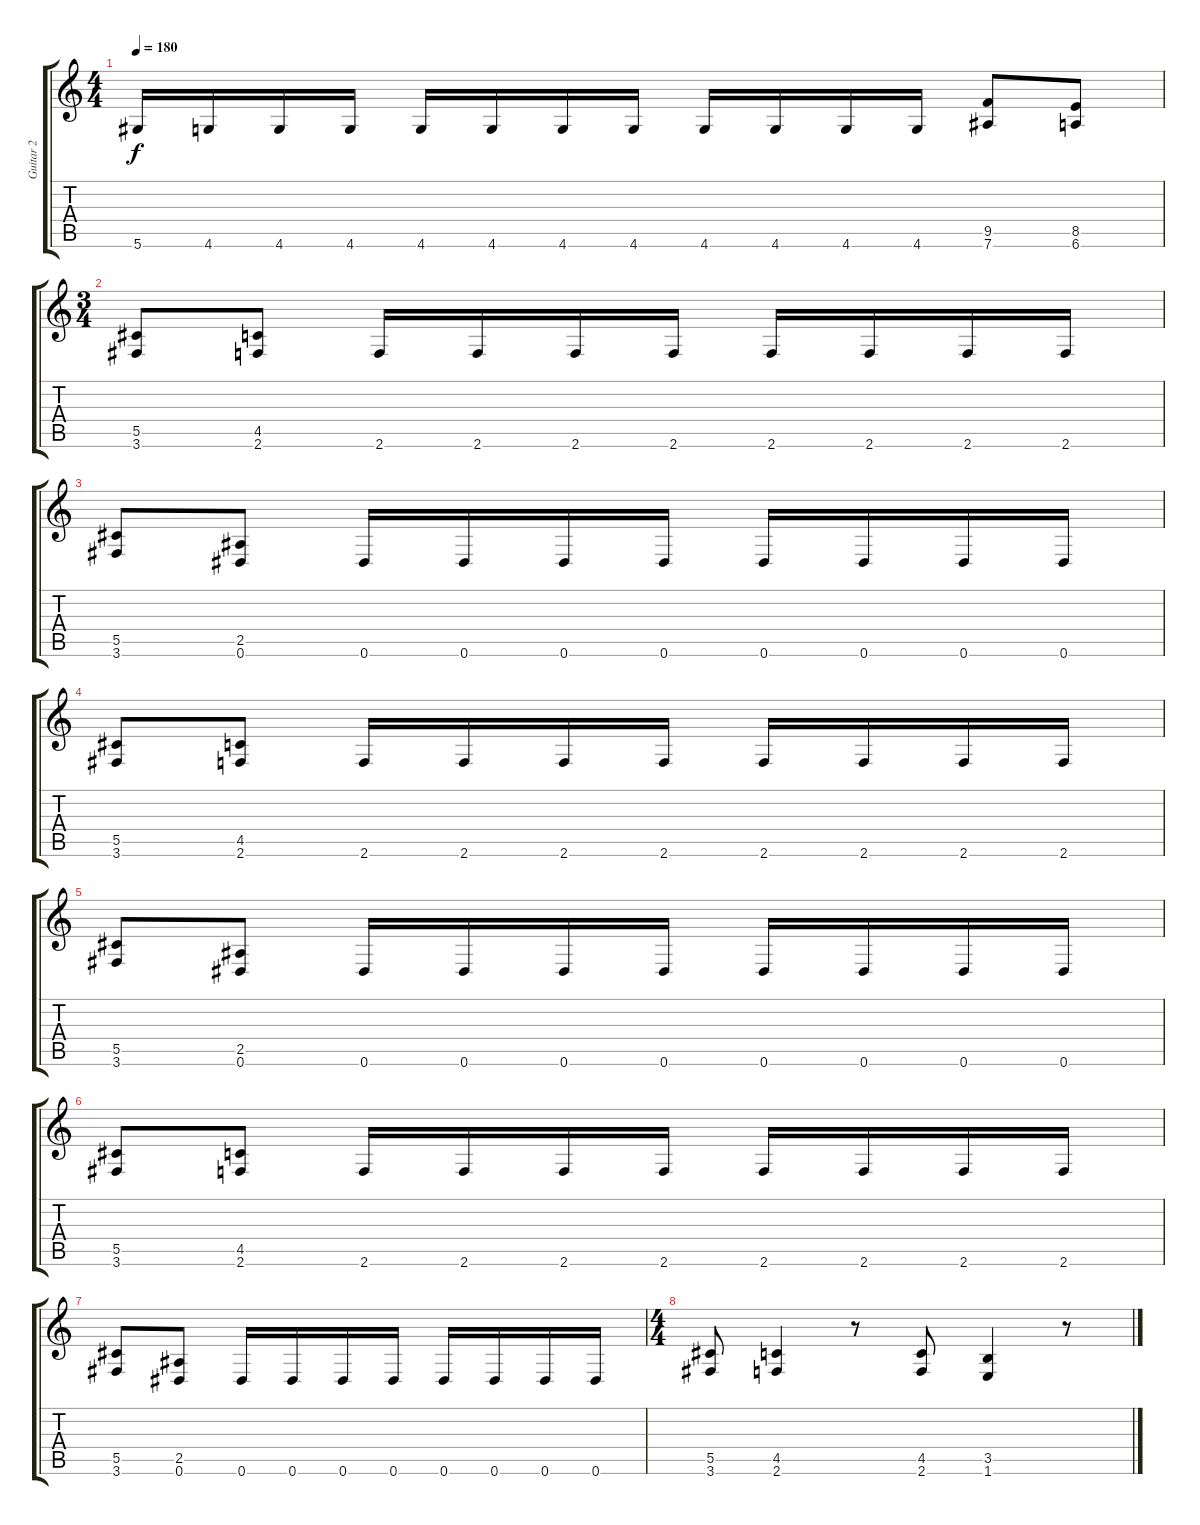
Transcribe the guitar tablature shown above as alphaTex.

\track ("Guitar 2" "Guitar 2") {instrument distortionguitar}
\staff {score tabs}
\tuning (Eb4 Bb3 Gb3 Db3 Ab2 Eb2) {hide}
\ts (4 4)
\tempo 180
\clef g2
\ks c
5.6.16{dy f} 4.6.16 4.6.16 4.6.16 4.6.16 4.6.16 4.6.16 4.6.16 4.6.16 4.6.16 4.6.16 4.6.16 (9.5 7.6).8 (8.5 6.6).8 |
\ts (3 4)
(5.5 3.6).8 (4.5 2.6).8 2.6.16 2.6.16 2.6.16 2.6.16 2.6.16 2.6.16 2.6.16 2.6.16 |
(5.5 3.6).8 (2.5 0.6).8 0.6.16 0.6.16 0.6.16 0.6.16 0.6.16 0.6.16 0.6.16 0.6.16 |
(5.5 3.6).8 (4.5 2.6).8 2.6.16 2.6.16 2.6.16 2.6.16 2.6.16 2.6.16 2.6.16 2.6.16 |
(5.5 3.6).8 (2.5 0.6).8 0.6.16 0.6.16 0.6.16 0.6.16 0.6.16 0.6.16 0.6.16 0.6.16 |
(5.5 3.6).8 (4.5 2.6).8 2.6.16 2.6.16 2.6.16 2.6.16 2.6.16 2.6.16 2.6.16 2.6.16 |
(5.5 3.6).8 (2.5 0.6).8 0.6.16 0.6.16 0.6.16 0.6.16 0.6.16 0.6.16 0.6.16 0.6.16 |
\ts (4 4)
(5.5 3.6).8 (4.5 2.6).4 r.8 (4.5 2.6).8 (3.5 1.6).4 r.8
